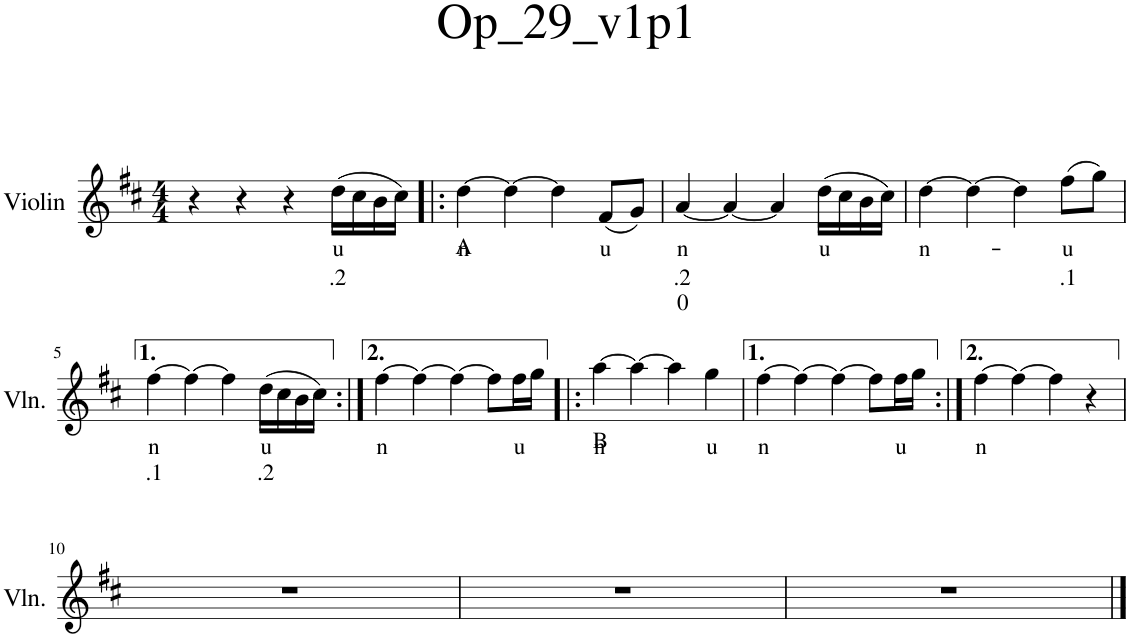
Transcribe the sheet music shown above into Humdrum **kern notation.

**kern	**text	**text	**text
*part1	*part1	*part1	*part1
*staff1	*staff1	*staff1	*staff1
*I"Violin	*	*	*
*I'Vln.	*	*	*
*clefG2	*	*	*
*k[f#c#]	*	*	*
*M4/4	*	*	*
=1	=1	=1	=1
4r	.	.	.
4r	.	.	.
4r	.	.	.
!	!LO:LY:b	!LO:LY:b	!
(16dd\LL	u	.2	.
16cc#\	.	.	.
16b\	.	.	.
16cc#\JJ)	.	.	.
=2!|:	=2!|:	=2!|:	=2!|:
!	!LO:LY:b	!LO:LY:b	!
[4dd\	n	A	.
4dd\_	.	.	.
4dd\]	.	.	.
!	!LO:LY:b	!	!
(8f#/L	u	.	.
8g/J)	.	.	.
=3	=3	=3	=3
!	!LO:LY:b	!LO:LY:b	!LO:LY:b
[4a/	n	.2	0
4a/_	.	.	.
4a/]	.	.	.
!	!LO:LY:b	!	!
(16dd\LL	u	.	.
16cc#\	.	.	.
16b\	.	.	.
16cc#\JJ)	.	.	.
=4	=4	=4	=4
!	!LO:LY:b	!	!
[4dd\	n-	.	.
4dd\_	.	.	.
4dd\]	.	.	.
!	!LO:LY:b	!LO:LY:b	!
(8ff#\L	u	.1	.
8gg\J)	.	.	.
!!LO:LB:g=z
=5	=5	=5	=5
!	!LO:LY:b	!LO:LY:b	!
[4ff#\	n	.1	.
4ff#\_	.	.	.
4ff#\]	.	.	.
!	!LO:LY:b	!LO:LY:b	!
(16dd\LL	u	.2	.
16cc#\	.	.	.
16b\	.	.	.
16cc#\JJ)	.	.	.
=6:|!	=6:|!	=6:|!	=6:|!
!	!LO:LY:b	!	!
[4ff#\	n	.	.
4ff#\_	.	.	.
4ff#\_	.	.	.
8ff#\L]	.	.	.
!	!LO:LY:b	!	!
16ff#\L	u	.	.
16gg\JJ	.	.	.
=7!|:	=7!|:	=7!|:	=7!|:
!	!LO:LY:b	!LO:LY:b	!
[4aa\	n	B	.
4aa\_	.	.	.
4aa\]	.	.	.
!	!LO:LY:b	!	!
4gg\	u	.	.
=8	=8	=8	=8
!	!LO:LY:b	!	!
[4ff#\	n	.	.
4ff#\_	.	.	.
4ff#\_	.	.	.
8ff#\L]	.	.	.
!	!LO:LY:b	!	!
16ff#\L	u	.	.
16gg\JJ	.	.	.
=9:|!	=9:|!	=9:|!	=9:|!
!	!LO:LY:b	!	!
[4ff#\	n	.	.
4ff#\_	.	.	.
4ff#\]	.	.	.
4r	.	.	.
!!LO:LB:g=z
=10	=10	=10	=10
1r	.	.	.
=11	=11	=11	=11
1r	.	.	.
=12	=12	=12	=12
1r	.	.	.
==	==	==	==
*-	*-	*-	*-
